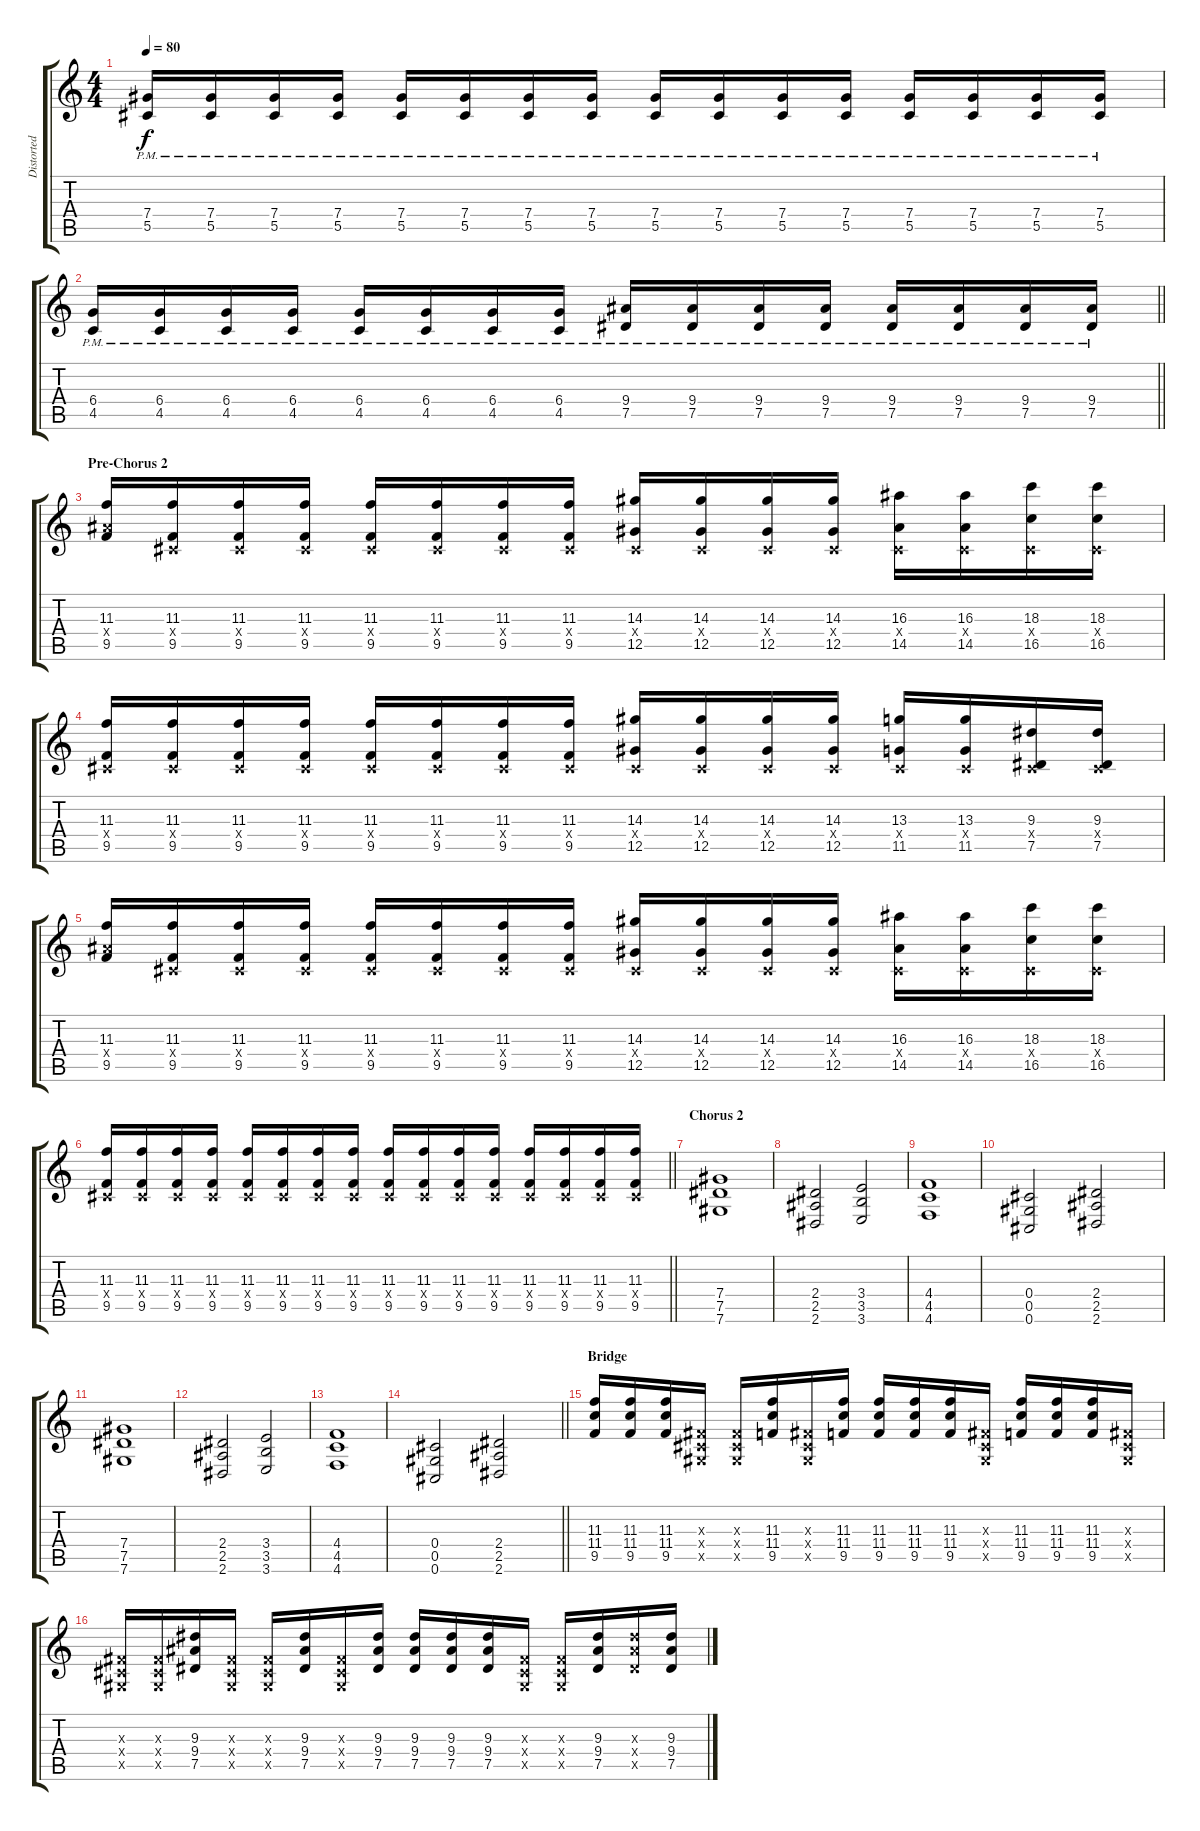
\track ("Distorted Guitar 1" "Distorted ") {instrument distortionguitar}
\staff {score tabs}
\tuning (Eb4 Bb3 Gb3 Db3 Ab2 Db2) {hide}
\ts (4 4)
\tempo 80
\clef g2
\ks c
(7.4{pm} 5.5{pm}).16{dy f} (7.4{pm} 5.5{pm}).16 (7.4{pm} 5.5{pm}).16 (7.4{pm} 5.5{pm}).16 (7.4{pm} 5.5{pm}).16 (7.4{pm} 5.5{pm}).16 (7.4{pm} 5.5{pm}).16 (7.4{pm} 5.5{pm}).16 (7.4{pm} 5.5{pm}).16 (7.4{pm} 5.5{pm}).16 (7.4{pm} 5.5{pm}).16 (7.4{pm} 5.5{pm}).16 (7.4{pm} 5.5{pm}).16 (7.4{pm} 5.5{pm}).16 (7.4{pm} 5.5{pm}).16 (7.4{pm} 5.5{pm}).16 |
\barLineRight lightlight
(6.4{pm} 4.5{pm}).16 (6.4{pm} 4.5{pm}).16 (6.4{pm} 4.5{pm}).16 (6.4{pm} 4.5{pm}).16 (6.4{pm} 4.5{pm}).16 (6.4{pm} 4.5{pm}).16 (6.4{pm} 4.5{pm}).16 (6.4{pm} 4.5{pm}).16 (9.4{pm} 7.5{pm}).16 (9.4{pm} 7.5{pm}).16 (9.4{pm} 7.5{pm}).16 (9.4{pm} 7.5{pm}).16 (9.4{pm} 7.5{pm}).16 (9.4{pm} 7.5{pm}).16 (9.4{pm} 7.5{pm}).16 (9.4{pm} 7.5{pm}).16 |
\section ("" "Pre-Chorus 2")
(11.3 9.4{x} 9.5).16 (11.3 0.4{x} 9.5).16 (11.3 0.4{x} 9.5).16 (11.3 0.4{x} 9.5).16 (11.3 0.4{x} 9.5).16 (11.3 0.4{x} 9.5).16 (11.3 0.4{x} 9.5).16 (11.3 0.4{x} 9.5).16 (14.3 0.4{x} 12.5).16 (14.3 0.4{x} 12.5).16 (14.3 0.4{x} 12.5).16 (14.3 0.4{x} 12.5).16 (16.3 0.4{x} 14.5).16 (16.3 0.4{x} 14.5).16 (18.3 0.4{x} 16.5).16 (18.3 0.4{x} 16.5).16 |
(11.3 0.4{x} 9.5).16 (11.3 0.4{x} 9.5).16 (11.3 0.4{x} 9.5).16 (11.3 0.4{x} 9.5).16 (11.3 0.4{x} 9.5).16 (11.3 0.4{x} 9.5).16 (11.3 0.4{x} 9.5).16 (11.3 0.4{x} 9.5).16 (14.3 0.4{x} 12.5).16 (14.3 0.4{x} 12.5).16 (14.3 0.4{x} 12.5).16 (14.3 0.4{x} 12.5).16 (13.3 0.4{x} 11.5).16 (13.3 0.4{x} 11.5).16 (9.3 0.4{x} 7.5).16 (9.3 0.4{x} 7.5).16 |
(11.3 9.4{x} 9.5).16 (11.3 0.4{x} 9.5).16 (11.3 0.4{x} 9.5).16 (11.3 0.4{x} 9.5).16 (11.3 0.4{x} 9.5).16 (11.3 0.4{x} 9.5).16 (11.3 0.4{x} 9.5).16 (11.3 0.4{x} 9.5).16 (14.3 0.4{x} 12.5).16 (14.3 0.4{x} 12.5).16 (14.3 0.4{x} 12.5).16 (14.3 0.4{x} 12.5).16 (16.3 0.4{x} 14.5).16 (16.3 0.4{x} 14.5).16 (18.3 0.4{x} 16.5).16 (18.3 0.4{x} 16.5).16 |
\barLineRight lightlight
(11.3 0.4{x} 9.5).16 (11.3 0.4{x} 9.5).16 (11.3 0.4{x} 9.5).16 (11.3 0.4{x} 9.5).16 (11.3 0.4{x} 9.5).16 (11.3 0.4{x} 9.5).16 (11.3 0.4{x} 9.5).16 (11.3 0.4{x} 9.5).16 (11.3 0.4{x} 9.5).16 (11.3 0.4{x} 9.5).16 (11.3 0.4{x} 9.5).16 (11.3 0.4{x} 9.5).16 (11.3 0.4{x} 9.5).16 (11.3 0.4{x} 9.5).16 (11.3 0.4{x} 9.5).16 (11.3 0.4{x} 9.5).16 |
\section ("" "Chorus 2")
(7.4 7.5 7.6).1 |
(2.4 2.5 2.6).2 (3.4 3.5 3.6).2 |
(4.4 4.5 4.6).1 |
(0.4 0.5 0.6).2 (2.4 2.5 2.6).2 |
(7.4 7.5 7.6).1 |
(2.4 2.5 2.6).2 (3.4 3.5 3.6).2 |
(4.4 4.5 4.6).1 |
\barLineRight lightlight
(0.4 0.5 0.6).2 (2.4 2.5 2.6).2 |
\section ("" "Bridge")
(11.3 11.4 9.5).16 (11.3 11.4 9.5).16 (11.3 11.4 9.5).16 (0.3{x} 0.4{x} 0.5{x}).16 (0.3{x} 0.4{x} 0.5{x}).16 (11.3 11.4 9.5).16 (0.3{x} 0.4{x} 0.5{x}).16 (11.3 11.4 9.5).16 (11.3 11.4 9.5).16 (11.3 11.4 9.5).16 (11.3 11.4 9.5).16 (0.3{x} 0.4{x} 0.5{x}).16 (11.3 11.4 9.5).16 (11.3 11.4 9.5).16 (11.3 11.4 9.5).16 (0.3{x} 0.4{x} 0.5{x}).16 |
(0.3{x} 0.4{x} 0.5{x}).16 (0.3{x} 0.4{x} 0.5{x}).16 (9.3 9.4 7.5).16 (0.3{x} 0.4{x} 0.5{x}).16 (0.3{x} 0.4{x} 0.5{x}).16 (9.3 9.4 7.5).16 (0.3{x} 0.4{x} 0.5{x}).16 (9.3 9.4 7.5).16 (9.3 9.4 7.5).16 (9.3 9.4 7.5).16 (9.3 9.4 7.5).16 (0.3{x} 0.4{x} 0.5{x}).16 (0.3{x} 0.4{x} 0.5{x}).16 (9.3 9.4 7.5).16 (9.3{x} 9.4{x} 7.5{x}).16 (9.3 9.4 7.5).16
